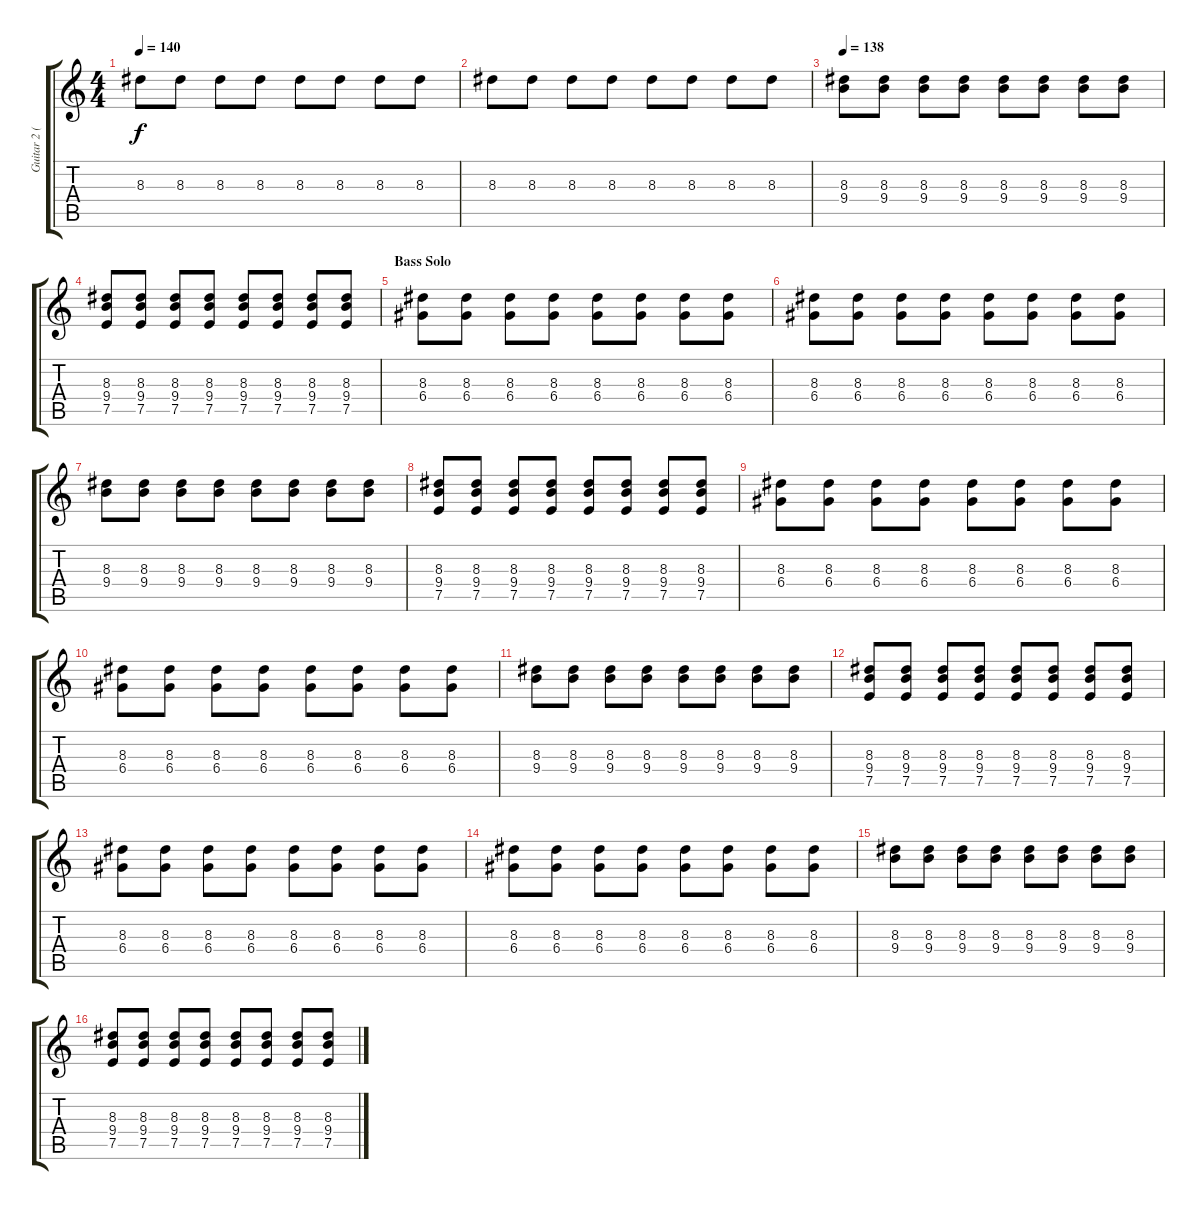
\track ("Guitar 2 (Daniel)" "Guitar 2 (") {instrument distortionguitar}
\staff {score tabs}
\tuning (E4 B3 G3 D3 A2 E2) {hide}
\ts (4 4)
\tempo 140
\clef g2
\ks c
8.3.8{dy f} 8.3.8 8.3.8 8.3.8 8.3.8 8.3.8 8.3.8 8.3.8 |
8.3.8 8.3.8 8.3.8 8.3.8 8.3.8 8.3.8 8.3.8 8.3.8 |
\tempo 138
(8.3 9.4).8 (8.3 9.4).8 (8.3 9.4).8 (8.3 9.4).8 (8.3 9.4).8 (8.3 9.4).8 (8.3 9.4).8 (8.3 9.4).8 |
(8.3 9.4 7.5).8 (8.3 9.4 7.5).8 (8.3 9.4 7.5).8 (8.3 9.4 7.5).8 (8.3 9.4 7.5).8 (8.3 9.4 7.5).8 (8.3 9.4 7.5).8 (8.3 9.4 7.5).8 |
\section ("" "Bass Solo")
(8.3 6.4).8 (8.3 6.4).8 (8.3 6.4).8 (8.3 6.4).8 (8.3 6.4).8 (8.3 6.4).8 (8.3 6.4).8 (8.3 6.4).8 |
(8.3 6.4).8 (8.3 6.4).8 (8.3 6.4).8 (8.3 6.4).8 (8.3 6.4).8 (8.3 6.4).8 (8.3 6.4).8 (8.3 6.4).8 |
(8.3 9.4).8 (8.3 9.4).8 (8.3 9.4).8 (8.3 9.4).8 (8.3 9.4).8 (8.3 9.4).8 (8.3 9.4).8 (8.3 9.4).8 |
(8.3 9.4 7.5).8 (8.3 9.4 7.5).8 (8.3 9.4 7.5).8 (8.3 9.4 7.5).8 (8.3 9.4 7.5).8 (8.3 9.4 7.5).8 (8.3 9.4 7.5).8 (8.3 9.4 7.5).8 |
(8.3 6.4).8 (8.3 6.4).8 (8.3 6.4).8 (8.3 6.4).8 (8.3 6.4).8 (8.3 6.4).8 (8.3 6.4).8 (8.3 6.4).8 |
(8.3 6.4).8 (8.3 6.4).8 (8.3 6.4).8 (8.3 6.4).8 (8.3 6.4).8 (8.3 6.4).8 (8.3 6.4).8 (8.3 6.4).8 |
(8.3 9.4).8 (8.3 9.4).8 (8.3 9.4).8 (8.3 9.4).8 (8.3 9.4).8 (8.3 9.4).8 (8.3 9.4).8 (8.3 9.4).8 |
(8.3 9.4 7.5).8 (8.3 9.4 7.5).8 (8.3 9.4 7.5).8 (8.3 9.4 7.5).8 (8.3 9.4 7.5).8 (8.3 9.4 7.5).8 (8.3 9.4 7.5).8 (8.3 9.4 7.5).8 |
(8.3 6.4).8 (8.3 6.4).8 (8.3 6.4).8 (8.3 6.4).8 (8.3 6.4).8 (8.3 6.4).8 (8.3 6.4).8 (8.3 6.4).8 |
(8.3 6.4).8 (8.3 6.4).8 (8.3 6.4).8 (8.3 6.4).8 (8.3 6.4).8 (8.3 6.4).8 (8.3 6.4).8 (8.3 6.4).8 |
(8.3 9.4).8 (8.3 9.4).8 (8.3 9.4).8 (8.3 9.4).8 (8.3 9.4).8 (8.3 9.4).8 (8.3 9.4).8 (8.3 9.4).8 |
(8.3 9.4 7.5).8 (8.3 9.4 7.5).8 (8.3 9.4 7.5).8 (8.3 9.4 7.5).8 (8.3 9.4 7.5).8 (8.3 9.4 7.5).8 (8.3 9.4 7.5).8 (8.3 9.4 7.5).8
